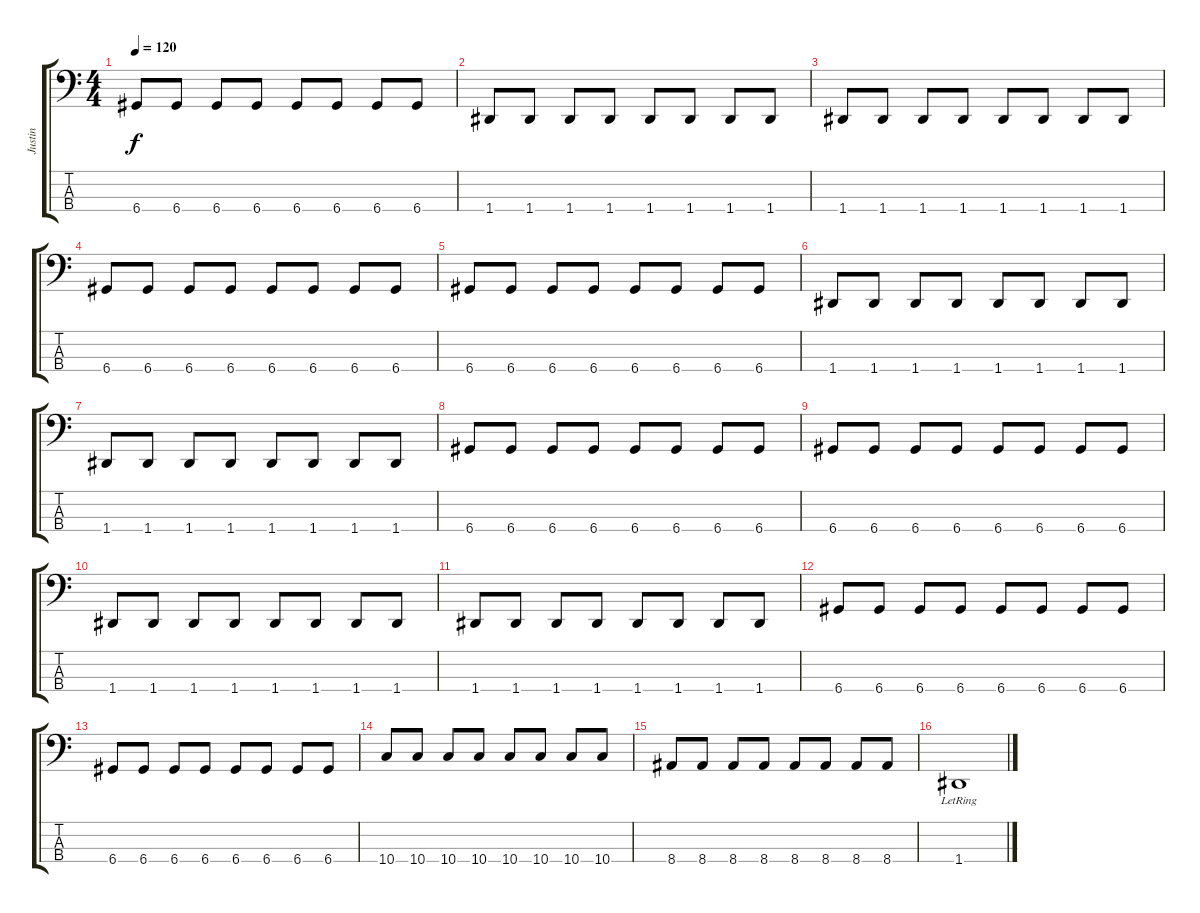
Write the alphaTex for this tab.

\track ("Justin" "Justin") {instrument electricbasspick}
\staff {score tabs}
\tuning (G2 D2 A1 D1) {hide}
\ts (4 4)
\tempo 120
\clef f4
\ks c
6.4.8{dy f} 6.4.8 6.4.8 6.4.8 6.4.8 6.4.8 6.4.8 6.4.8 |
1.4.8 1.4.8 1.4.8 1.4.8 1.4.8 1.4.8 1.4.8 1.4.8 |
1.4.8 1.4.8 1.4.8 1.4.8 1.4.8 1.4.8 1.4.8 1.4.8 |
6.4.8 6.4.8 6.4.8 6.4.8 6.4.8 6.4.8 6.4.8 6.4.8 |
6.4.8 6.4.8 6.4.8 6.4.8 6.4.8 6.4.8 6.4.8 6.4.8 |
1.4.8 1.4.8 1.4.8 1.4.8 1.4.8 1.4.8 1.4.8 1.4.8 |
1.4.8 1.4.8 1.4.8 1.4.8 1.4.8 1.4.8 1.4.8 1.4.8 |
6.4.8 6.4.8 6.4.8 6.4.8 6.4.8 6.4.8 6.4.8 6.4.8 |
6.4.8 6.4.8 6.4.8 6.4.8 6.4.8 6.4.8 6.4.8 6.4.8 |
1.4.8 1.4.8 1.4.8 1.4.8 1.4.8 1.4.8 1.4.8 1.4.8 |
1.4.8 1.4.8 1.4.8 1.4.8 1.4.8 1.4.8 1.4.8 1.4.8 |
6.4.8 6.4.8 6.4.8 6.4.8 6.4.8 6.4.8 6.4.8 6.4.8 |
6.4.8 6.4.8 6.4.8 6.4.8 6.4.8 6.4.8 6.4.8 6.4.8 |
10.4.8 10.4.8 10.4.8 10.4.8 10.4.8 10.4.8 10.4.8 10.4.8 |
8.4.8 8.4.8 8.4.8 8.4.8 8.4.8 8.4.8 8.4.8 8.4.8 |
1.4{lr}.1
